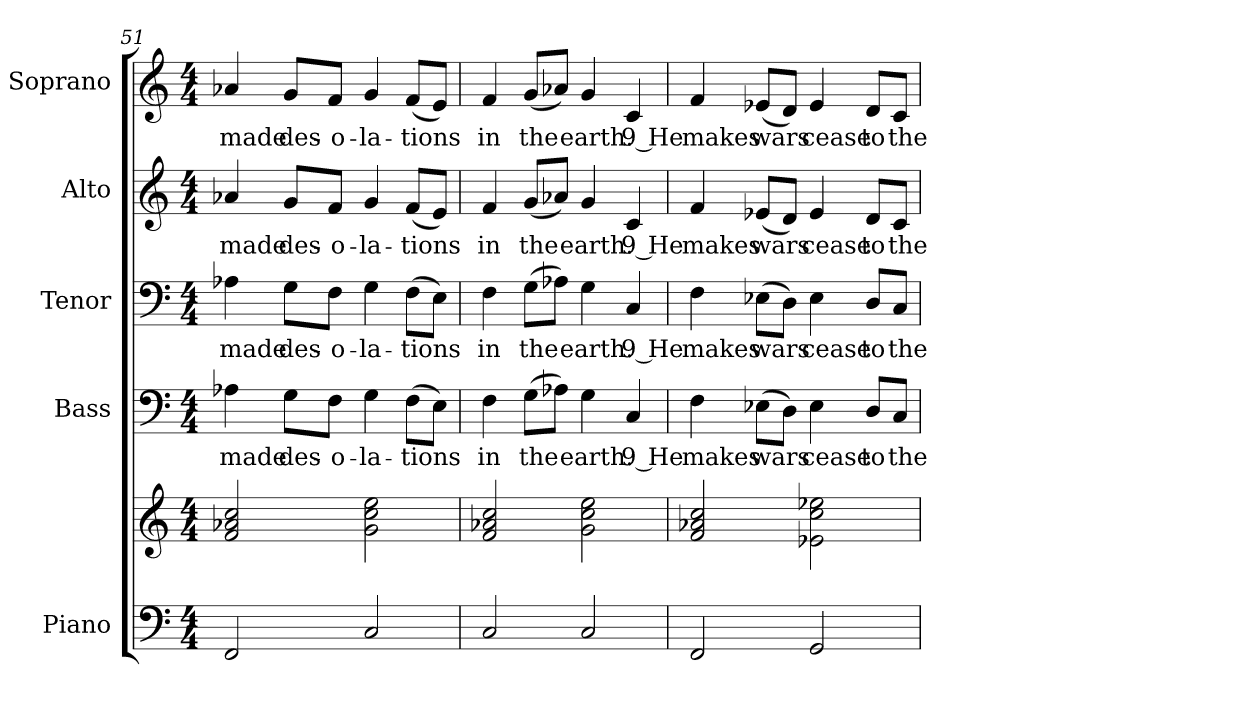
**kern	**kern	**kern	**text	**kern	**text	**kern	**text	**kern	**text
*part5	*part5	*part4	*part4	*part3	*part3	*part2	*part2	*part1	*part1
*staff6	*staff5	*staff4	*staff4	*staff3	*staff3	*staff2	*staff2	*staff1	*staff1
*I"Piano	*	*I"Bass	*	*I"Tenor	*	*I"Alto	*	*I"Soprano	*
*I'Pno.	*	*I'B.	*	*I'T.	*	*I'A.	*	*I'S.	*
*clefF4	*clefG2	*clefF4	*	*clefF4	*	*clefG2	*	*clefG2	*
*k[]	*k[]	*k[]	*	*k[]	*	*k[]	*	*k[]	*
*C:	*C:	*C:	*	*C:	*	*C:	*	*C:	*
*M4/4	*M4/4	*M4/4	*	*M4/4	*	*M4/4	*	*M4/4	*
=51	=51	=51	=51	=51	=51	=51	=51	=51	=51
!	!	!	!LO:LY:b:color=#000000	!	!	!	!	!	!
!	!	!	!	!	!LO:LY:b:color=#000000	!	!	!	!
!	!	!	!	!	!	!	!LO:LY:b:color=#000000	!	!
!	!	!	!	!	!	!	!	!	!LO:LY:b:color=#000000
2FFi/	2fi/ 2a-Xi 2cci	4A-Xi\	made	4A-Xi\	made	4a-Xi/	made	4a-Xi/	made
!	!	!	!LO:LY:b:color=#000000	!	!	!	!	!	!
!	!	!	!	!	!LO:LY:b:color=#000000	!	!	!	!
!	!	!	!	!	!	!	!LO:LY:b:color=#000000	!	!
!	!	!	!	!	!	!	!	!	!LO:LY:b:color=#000000
.	.	8Gi\L	des-	8Gi\L	des-	8gi/L	des-	8gi/L	des-
!	!	!	!LO:LY:b:color=#000000	!	!	!	!	!	!
!	!	!	!	!	!LO:LY:b:color=#000000	!	!	!	!
!	!	!	!	!	!	!	!LO:LY:b:color=#000000	!	!
!	!	!	!	!	!	!	!	!	!LO:LY:b:color=#000000
.	.	8Fi\J	-o-	8Fi\J	-o-	8fi/J	-o-	8fi/J	-o-
!	!	!	!LO:LY:b:color=#000000	!	!	!	!	!	!
!	!	!	!	!	!LO:LY:b:color=#000000	!	!	!	!
!	!	!	!	!	!	!	!LO:LY:b:color=#000000	!	!
!	!	!	!	!	!	!	!	!	!LO:LY:b:color=#000000
2Ci/	2gi\ 2cci 2eei	4Gi\	-la-	4Gi\	-la-	4gi/	-la-	4gi/	-la-
!	!	!	!LO:LY:b:color=#000000	!	!	!	!	!	!
!	!	!	!	!	!LO:LY:b:color=#000000	!	!	!	!
!	!	!	!	!	!	!	!LO:LY:b:color=#000000	!	!
!	!	!	!	!	!	!	!	!	!LO:LY:b:color=#000000
.	.	(8Fi\L	-tions	(8Fi\L	-tions	(8fi/L	-tions	(8fi/L	-tions
.	.	8Ei\J)	.	8Ei\J)	.	8ei/J)	.	8ei/J)	.
!!LO:PB:g=z
=52	=52	=52	=52	=52	=52	=52	=52	=52	=52
!	!	!	!LO:LY:b:color=#000000	!	!	!	!	!	!
!	!	!	!	!	!LO:LY:b:color=#000000	!	!	!	!
!	!	!	!	!	!	!	!LO:LY:b:color=#000000	!	!
!	!	!	!	!	!	!	!	!	!LO:LY:b:color=#000000
2Ci/	2fi/ 2a-Xi 2cci	4Fi\	in	4Fi\	in	4fi/	in	4fi/	in
!	!	!	!LO:LY:b:color=#000000	!	!	!	!	!	!
!	!	!	!	!	!LO:LY:b:color=#000000	!	!	!	!
!	!	!	!	!	!	!	!LO:LY:b:color=#000000	!	!
!	!	!	!	!	!	!	!	!	!LO:LY:b:color=#000000
.	.	(8Gi\L	the	(8Gi\L	the	(8gi/L	the	(8gi/L	the
.	.	8A-Xi\J)	.	8A-Xi\J)	.	8a-Xi/J)	.	8a-Xi/J)	.
!	!	!	!LO:LY:b:color=#000000	!	!	!	!	!	!
!	!	!	!	!	!LO:LY:b:color=#000000	!	!	!	!
!	!	!	!	!	!	!	!LO:LY:b:color=#000000	!	!
!	!	!	!	!	!	!	!	!	!LO:LY:b:color=#000000
2Ci/	2gi\ 2cci 2eei	4Gi\	earth.	4Gi\	earth.	4gi/	earth.	4gi/	earth.
!	!	!	!LO:LY:b:color=#000000	!	!	!	!	!	!
!	!	!	!	!	!LO:LY:b:color=#000000	!	!	!	!
!	!	!	!	!	!	!	!LO:LY:b:color=#000000	!	!
!	!	!	!	!	!	!	!	!	!LO:LY:b:color=#000000
.	.	4Ci/	9 He	4Ci/	9 He	4ci/	9 He	4ci/	9 He
=53	=53	=53	=53	=53	=53	=53	=53	=53	=53
!	!	!	!LO:LY:b:color=#000000	!	!	!	!	!	!
!	!	!	!	!	!LO:LY:b:color=#000000	!	!	!	!
!	!	!	!	!	!	!	!LO:LY:b:color=#000000	!	!
!	!	!	!	!	!	!	!	!	!LO:LY:b:color=#000000
2FFi/	2fi/ 2a-Xi 2cci	4Fi\	makes	4Fi\	makes	4fi/	makes	4fi/	makes
!	!	!	!LO:LY:b:color=#000000	!	!	!	!	!	!
!	!	!	!	!	!LO:LY:b:color=#000000	!	!	!	!
!	!	!	!	!	!	!	!LO:LY:b:color=#000000	!	!
!	!	!	!	!	!	!	!	!	!LO:LY:b:color=#000000
.	.	(8E-Xi\L	wars	(8E-Xi\L	wars	(8e-Xi/L	wars	(8e-Xi/L	wars
.	.	8Di\J)	.	8Di\J)	.	8di/J)	.	8di/J)	.
!	!	!	!LO:LY:b:color=#000000	!	!	!	!	!	!
!	!	!	!	!	!LO:LY:b:color=#000000	!	!	!	!
!	!	!	!	!	!	!	!LO:LY:b:color=#000000	!	!
!	!	!	!	!	!	!	!	!	!LO:LY:b:color=#000000
2GGi/	2e-Xi\ 2cci 2ee-Xi	4E-i\	cease	4E-i\	cease	4e-i/	cease	4e-i/	cease
!	!	!	!LO:LY:b:color=#000000	!	!	!	!	!	!
!	!	!	!	!	!LO:LY:b:color=#000000	!	!	!	!
!	!	!	!	!	!	!	!LO:LY:b:color=#000000	!	!
!	!	!	!	!	!	!	!	!	!LO:LY:b:color=#000000
.	.	8Di/L	to	8Di/L	to	8di/L	to	8di/L	to
!	!	!	!LO:LY:b:color=#000000	!	!	!	!	!	!
!	!	!	!	!	!LO:LY:b:color=#000000	!	!	!	!
!	!	!	!	!	!	!	!LO:LY:b:color=#000000	!	!
!	!	!	!	!	!	!	!	!	!LO:LY:b:color=#000000
.	.	8Ci/J	the	8Ci/J	the	8ci/J	the	8ci/J	the
=	=	=	=	=	=	=	=	=	=
*-	*-	*-	*-	*-	*-	*-	*-	*-	*-
